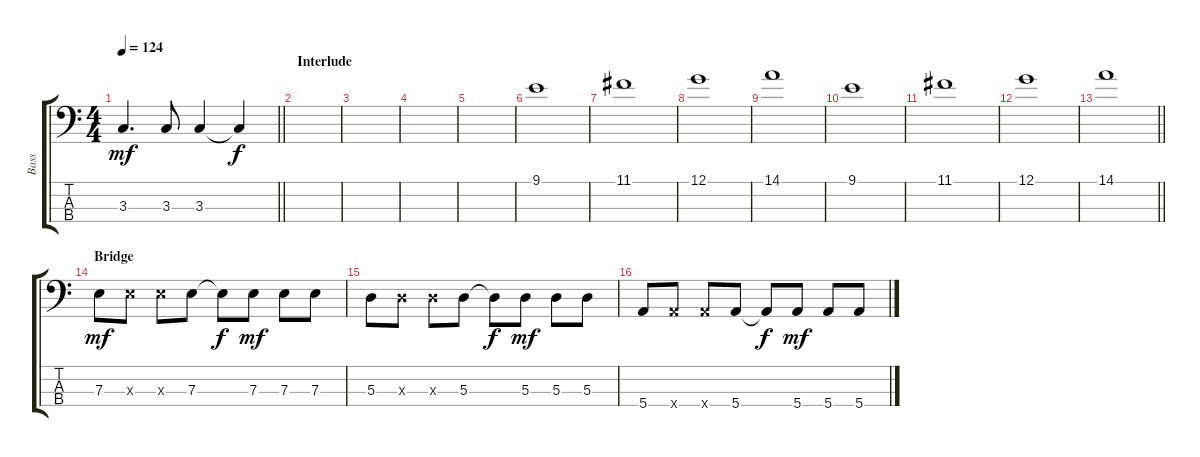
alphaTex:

\track ("Bass" "Bass") {instrument electricbassfinger}
\staff {score tabs}
\tuning (G2 D2 A1 E1) {hide}
\ts (4 4)
\tempo 124
\clef f4
\barLineRight lightlight
\ks c
3.3.4{d dy mf} 3.3.8 3.3.4 3.3{t}.4{dy f} |
\section ("" "Interlude")
|
|
|
|
9.1.1 |
11.1.1 |
12.1.1 |
14.1.1 |
9.1.1 |
11.1.1 |
12.1.1 |
\barLineRight lightlight
14.1.1 |
\section ("" "Bridge")
7.3.8{dy mf} 7.3{x}.8 7.3{x}.8 7.3.8 7.3{t}.8{dy f} 7.3.8{dy mf} 7.3.8 7.3.8 |
5.3.8 5.3{x}.8 5.3{x}.8 5.3.8 5.3{t}.8{dy f} 5.3.8{dy mf} 5.3.8 5.3.8 |
5.4.8 5.4{x}.8 5.4{x}.8 5.4.8 5.4{t}.8{dy f} 5.4.8{dy mf} 5.4.8 5.4.8
